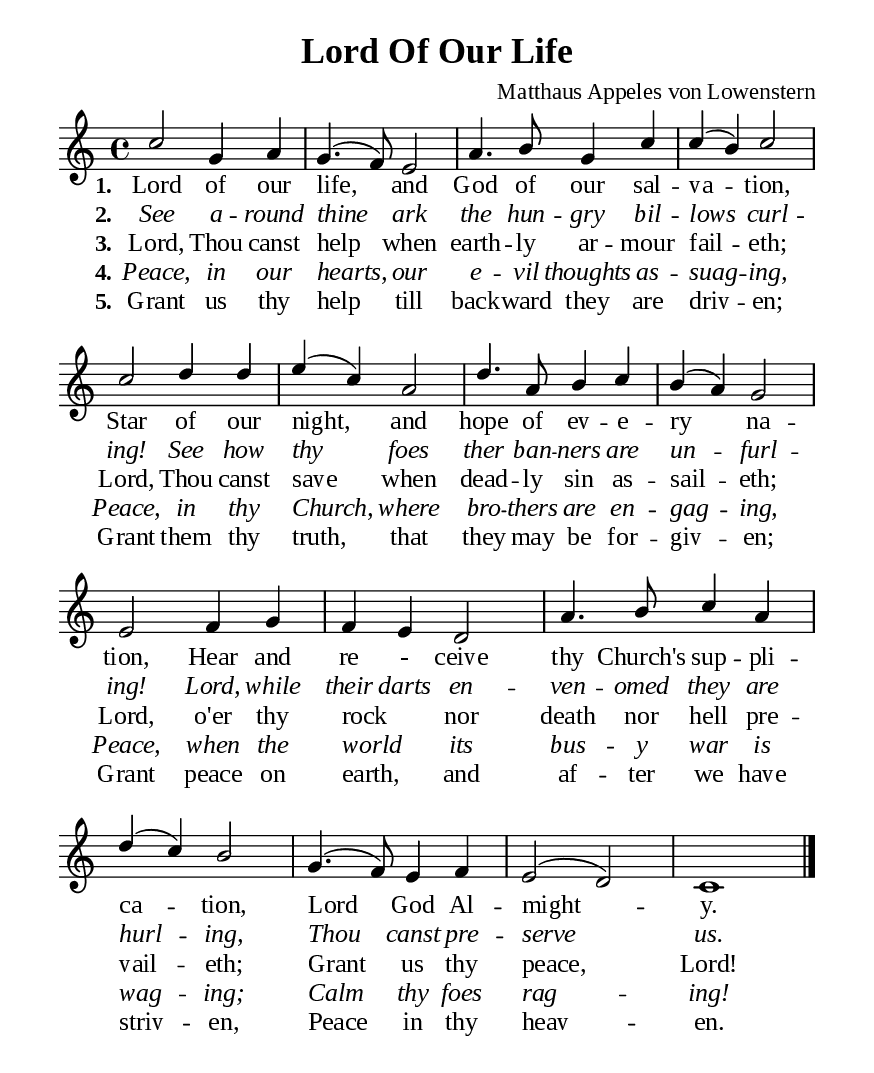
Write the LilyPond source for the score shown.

\version "2.18.2"

\header {
  title = "Lord Of Our Life"
  composer = "Matthaus Appeles von Lowenstern"
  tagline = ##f
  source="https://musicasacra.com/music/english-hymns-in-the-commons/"
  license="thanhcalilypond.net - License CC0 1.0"
}

global= {
  \key c \major
  \time 4/4
  \override Score.BarNumber.break-visibility = ##(#f #f #f)
}

\paper {
  #(set-paper-size "a5")
  top-margin = 10\mm
  bottom-margin = 5\mm
  left-margin = 10\mm
  right-margin = 10\mm
  indent = #0
  #(define fonts
	 (make-pango-font-tree "Liberation Serif"
	 		       "Liberation Serif"
			       "Liberation Serif"
			       (/ 20 20)))
  system-system-spacing = #'((basic-distance . 3) (padding . 3))
}

printItalic = \with {
  \override LyricText.font-shape = #'italic
}

% Verse music
musicVerseSoprano = \relative c' {
  %{	01	%} c'2 g4 a |
  %{	02	%} g4. (f8) e2 |
  %{	03	%} a4. b8 g4 c |
  %{	04	%} c (b) c2 |
  %{	05	%} c2 d4 d |
  %{	06	%} e (c) a2 |
  %{	07	%} d4. a8 b4 c |
  %{	08	%} b (a) g2 |
  %{	09	%} e2 f4 g |
  %{	10	%} f e d2 |
  %{	11	%} a'4. b8 c4 a |
  %{	12	%} d (c) b2 |
  %{	13	%} g4. (f8) e4 f |
  %{	14	%} e2 (d) |
  %{	15	%} c1 \bar "|."
}

% Verse lyrics
verseOne = \lyricmode {
  \set stanza = #"1."
  Lord of our life, and God of our sal -- va -- tion,
  Star of our night, and hope of ev -- e -- ry na -- tion,
  Hear and re - ceive thy Church's sup -- pli -- ca -- tion,
  Lord God Al -- might -- y.
}

verseTwo = \lyricmode {
  \set stanza = #"2."
  See a -- round thine ark the hun -- gry bil -- lows curl -- ing!
  See how thy foes ther ban -- ners are un -- furl -- ing!
  Lord, while their darts en -- ven -- omed they are hurl -- ing,
  Thou canst pre -- serve us.
}

verseThree = \lyricmode {
  \set stanza = #"3."
  Lord, Thou canst help when earth -- ly ar -- mour fail -- eth;
  Lord, Thou canst save when dead -- ly sin as -- sail -- eth;
  Lord, o'er thy rock _ nor death nor hell pre -- vail -- eth;
  Grant us thy peace, Lord!
}

verseFour = \lyricmode {
  \set stanza = #"4."
  Peace, in our hearts, our e -- vil thoughts as -- suag -- ing,
  Peace, in thy Church, where bro -- thers are en -- gag -- ing,
  Peace, when the world _ its bus -- y war is wag -- ing;
  Calm thy foes rag -- ing!
}

verseFive = \lyricmode {
  \set stanza = #"5."
  Grant us thy help till back -- ward they are driv -- en;
  Grant them thy truth, that they may be for -- giv -- en;
  Grant peace on earth, _ and af -- ter we have striv -- en,
  Peace in thy heav -- en.
}

% Layout
\score {
    \new ChoirStaff <<
      \new Staff <<
        \clef "treble"
        \new Voice = "sopranos" { \global \stemUp \slurUp \musicVerseSoprano }
      >>
      \new Lyrics \lyricsto sopranos \verseOne
      \new Lyrics \printItalic \lyricsto sopranos \verseTwo
      \new Lyrics \lyricsto sopranos \verseThree
      \new Lyrics \printItalic \lyricsto sopranos \verseFour
      \new Lyrics \lyricsto sopranos \verseFive
    >>
}
